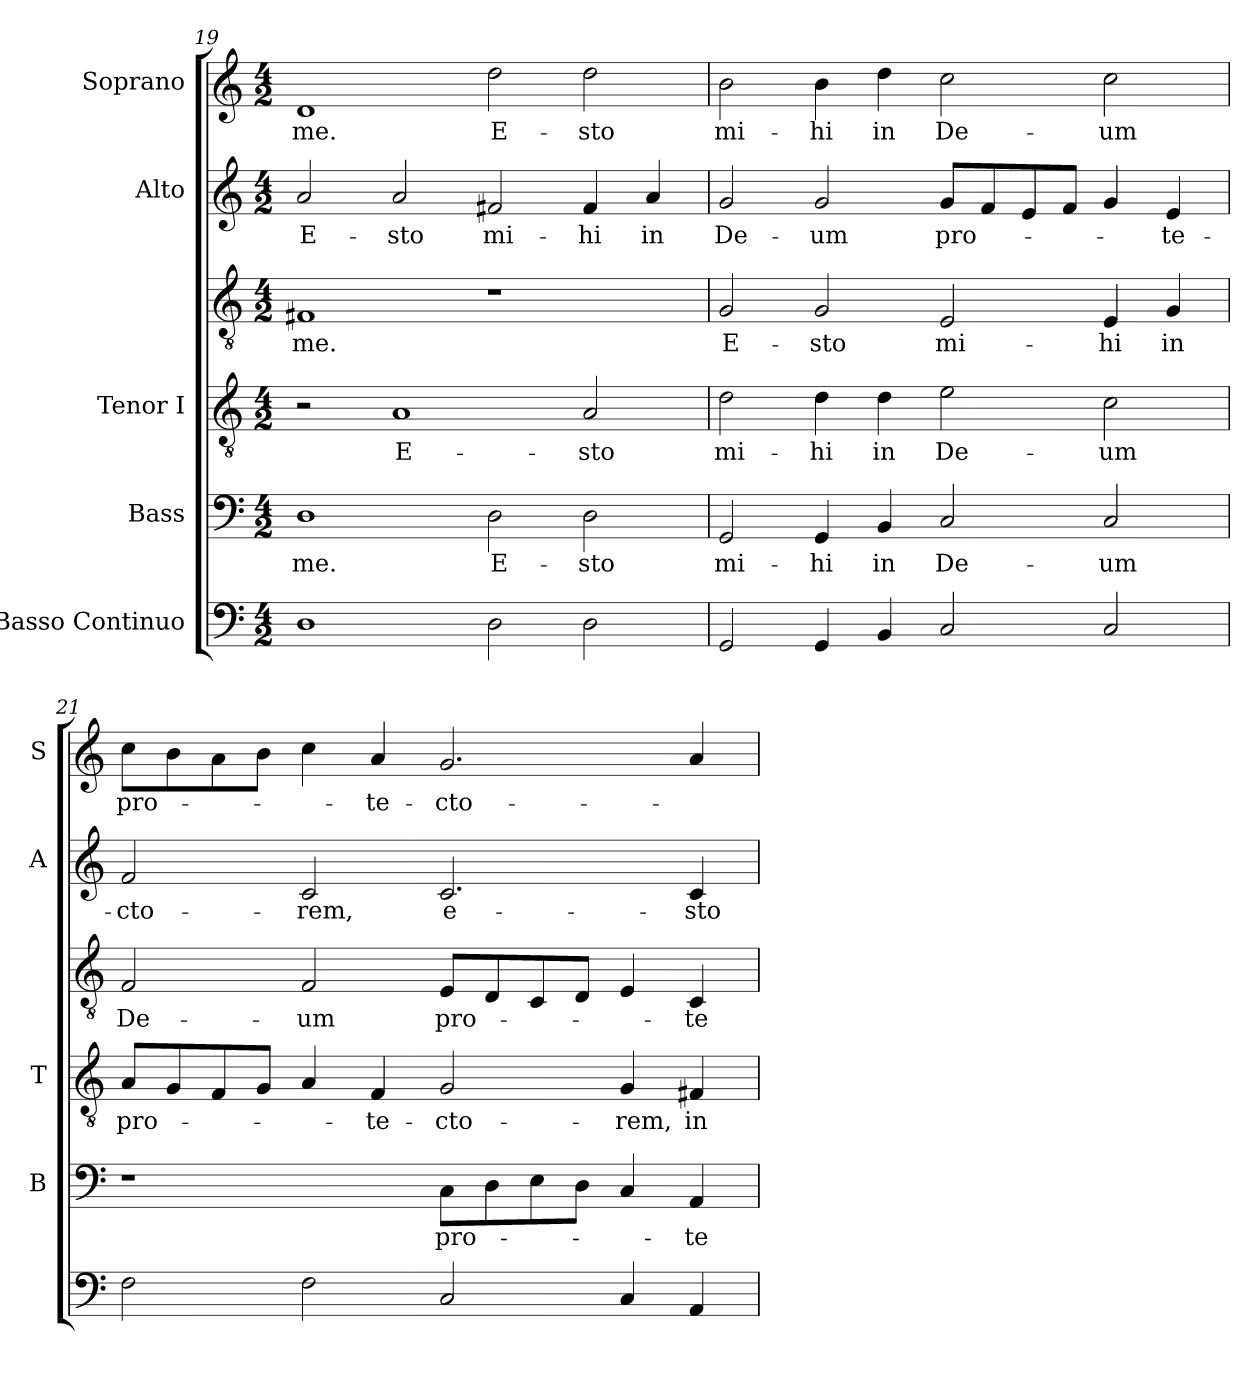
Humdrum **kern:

**kern	**kern	**text	**kern	**text	**kern	**text	**kern	**text	**kern	**text
*part5	*part4	*part4	*part3	*part3	*part3	*part3	*part2	*part2	*part1	*part1
*staff6	*staff5	*staff5	*staff4	*staff4	*staff3	*staff3	*staff2	*staff2	*staff1	*staff1
*I"Basso Continuo	*I"Bass	*	*I"Tenor I	*	*	*	*I"Alto	*	*I"Soprano	*
*	*I'B	*	*I'T	*	*	*	*I'A	*	*I'S	*
!!LO:LB:g=z
*clefF4	*clefF4	*	*clefGv2	*	*clefGv2	*	*clefG2	*	*clefG2	*
*	*ITrd7c12	*	*	*	*	*	*	*	*	*
*k[]	*k[]	*	*k[]	*	*k[]	*	*k[]	*	*k[]	*
*C:	*C:	*	*C:	*	*C:	*	*C:	*	*C:	*
*M4/2	*M4/2	*	*M4/2	*	*M4/2	*	*M4/2	*	*M4/2	*
=19	=19	=19	=19	=19	=19	=19	=19	=19	=19	=19
!	!	!LO:LY:b:color=#000000	!	!	!	!	!	!	!	!
!	!	!	!	!	!	!LO:LY:b:color=#000000	!	!	!	!
!	!	!	!	!	!	!	!	!LO:LY:b:color=#000000	!	!
!	!	!	!	!	!	!	!	!	!	!LO:LY:b:color=#000000
1Di	1DDi	me.	2r	.	1F#Xi	me.	2ai/	E-	1di	me.
!	!	!	!	!LO:LY:b:color=#000000	!	!	!	!	!	!
!	!	!	!	!	!	!	!	!LO:LY:b:color=#000000	!	!
.	.	.	1Ai	E-	.	.	2ai/	-sto	.	.
!	!	!LO:LY:b:color=#000000	!	!	!	!	!	!	!	!
!	!	!	!	!	!	!	!	!LO:LY:b:color=#000000	!	!
!	!	!	!	!	!	!	!	!	!	!LO:LY:b:color=#000000
2Di\	2DDi\	E-	.	.	1r	.	2f#Xi/	mi-	2ddi\	E-
!	!	!LO:LY:b:color=#000000	!	!	!	!	!	!	!	!
!	!	!	!	!LO:LY:b:color=#000000	!	!	!	!	!	!
!	!	!	!	!	!	!	!	!LO:LY:b:color=#000000	!	!
!	!	!	!	!	!	!	!	!	!	!LO:LY:b:color=#000000
2Di\	2DDi\	-sto	2Ai/	-sto	.	.	4f#i/	-hi	2ddi\	-sto
!	!	!	!	!	!	!	!	!LO:LY:b:color=#000000	!	!
.	.	.	.	.	.	.	4ai/	in	.	.
=20	=20	=20	=20	=20	=20	=20	=20	=20	=20	=20
!	!	!LO:LY:b:color=#000000	!	!	!	!	!	!	!	!
!	!	!	!	!LO:LY:b:color=#000000	!	!	!	!	!	!
!	!	!	!	!	!	!LO:LY:b:color=#000000	!	!	!	!
!	!	!	!	!	!	!	!	!LO:LY:b:color=#000000	!	!
!	!	!	!	!	!	!	!	!	!	!LO:LY:b:color=#000000
2GGi/	2GGGi/	mi-	2di\	mi-	2Gi/	E-	2gi/	De-	2bi\	mi-
!	!	!LO:LY:b:color=#000000	!	!	!	!	!	!	!	!
!	!	!	!	!LO:LY:b:color=#000000	!	!	!	!	!	!
!	!	!	!	!	!	!LO:LY:b:color=#000000	!	!	!	!
!	!	!	!	!	!	!	!	!LO:LY:b:color=#000000	!	!
!	!	!	!	!	!	!	!	!	!	!LO:LY:b:color=#000000
4GGi/	4GGGi/	-hi	4di\	-hi	2Gi/	-sto	2gi/	-um	4bi\	-hi
!	!	!LO:LY:b:color=#000000	!	!	!	!	!	!	!	!
!	!	!	!	!LO:LY:b:color=#000000	!	!	!	!	!	!
!	!	!	!	!	!	!	!	!	!	!LO:LY:b:color=#000000
4BBi/	4BBBi/	in	4di\	in	.	.	.	.	4ddi\	in
!	!	!LO:LY:b:color=#000000	!	!	!	!	!	!	!	!
!	!	!	!	!LO:LY:b:color=#000000	!	!	!	!	!	!
!	!	!	!	!	!	!LO:LY:b:color=#000000	!	!	!	!
!	!	!	!	!	!	!	!	!LO:LY:b:color=#000000	!	!
!	!	!	!	!	!	!	!	!	!	!LO:LY:b:color=#000000
2Ci/	2CCi/	De-	2ei\	De-	2Ei/	mi-	8gi/L	pro-	2cci\	De-
.	.	.	.	.	.	.	8fi/	.	.	.
.	.	.	.	.	.	.	8ei/	.	.	.
.	.	.	.	.	.	.	8fi/J	.	.	.
!	!	!LO:LY:b:color=#000000	!	!	!	!	!	!	!	!
!	!	!	!	!LO:LY:b:color=#000000	!	!	!	!	!	!
!	!	!	!	!	!	!LO:LY:b:color=#000000	!	!	!	!
!	!	!	!	!	!	!	!	!	!	!LO:LY:b:color=#000000
2Ci/	2CCi/	-um	2ci\	-um	4Ei/	-hi	4gi/	.	2cci\	-um
!	!	!	!	!	!	!LO:LY:b:color=#000000	!	!	!	!
!	!	!	!	!	!	!	!	!LO:LY:b:color=#000000	!	!
.	.	.	.	.	4Gi/	in	4ei/	-te-	.	.
=21	=21	=21	=21	=21	=21	=21	=21	=21	=21	=21
!	!	!	!	!LO:LY:b:color=#000000	!	!	!	!	!	!
!	!	!	!	!	!	!LO:LY:b:color=#000000	!	!	!	!
!	!	!	!	!	!	!	!	!LO:LY:b:color=#000000	!	!
!	!	!	!	!	!	!	!	!	!	!LO:LY:b:color=#000000
2Fi\	1r	.	8Ai/L	pro-	2Fi/	De-	2fi/	-cto-	8cci\L	pro-
.	.	.	8Gi/	.	.	.	.	.	8bi\	.
.	.	.	8Fi/	.	.	.	.	.	8ai\	.
.	.	.	8Gi/J	.	.	.	.	.	8bi\J	.
!	!	!	!	!	!	!LO:LY:b:color=#000000	!	!	!	!
!	!	!	!	!	!	!	!	!LO:LY:b:color=#000000	!	!
2Fi\	.	.	4Ai/	.	2Fi/	-um	2ci/	-rem,	4cci\	.
!	!	!	!	!LO:LY:b:color=#000000	!	!	!	!	!	!
!	!	!	!	!	!	!	!	!	!	!LO:LY:b:color=#000000
.	.	.	4Fi/	-te-	.	.	.	.	4ai/	-te-
!	!	!LO:LY:b:color=#000000	!	!	!	!	!	!	!	!
!	!	!	!	!LO:LY:b:color=#000000	!	!	!	!	!	!
!	!	!	!	!	!	!LO:LY:b:color=#000000	!	!	!	!
!	!	!	!	!	!	!	!	!LO:LY:b:color=#000000	!	!
!	!	!	!	!	!	!	!	!	!	!LO:LY:b:color=#000000
2Ci/	8CCi\L	pro-	2Gi/	-cto-	8Ei/L	pro-	2.ci/	e-	2.gi/	-cto-
.	8DDi\	.	.	.	8Di/	.	.	.	.	.
.	8EEi\	.	.	.	8Ci/	.	.	.	.	.
.	8DDi\J	.	.	.	8Di/J	.	.	.	.	.
!	!	!	!	!LO:LY:b:color=#000000	!	!	!	!	!	!
4Ci/	4CCi/	.	4Gi/	-rem,	4Ei/	.	.	.	.	.
!	!	!LO:LY:b:color=#000000	!	!	!	!	!	!	!	!
!	!	!	!	!LO:LY:b:color=#000000	!	!	!	!	!	!
!	!	!	!	!	!	!LO:LY:b:color=#000000	!	!	!	!
!	!	!	!	!	!	!	!	!LO:LY:b:color=#000000	!	!
4AAi/	4AAAi/	-te-	4F#Xi/	in	4Ci/	-te-	4ci/	-sto	4ai/	.
=	=	=	=	=	=	=	=	=	=	=
*-	*-	*-	*-	*-	*-	*-	*-	*-	*-	*-
